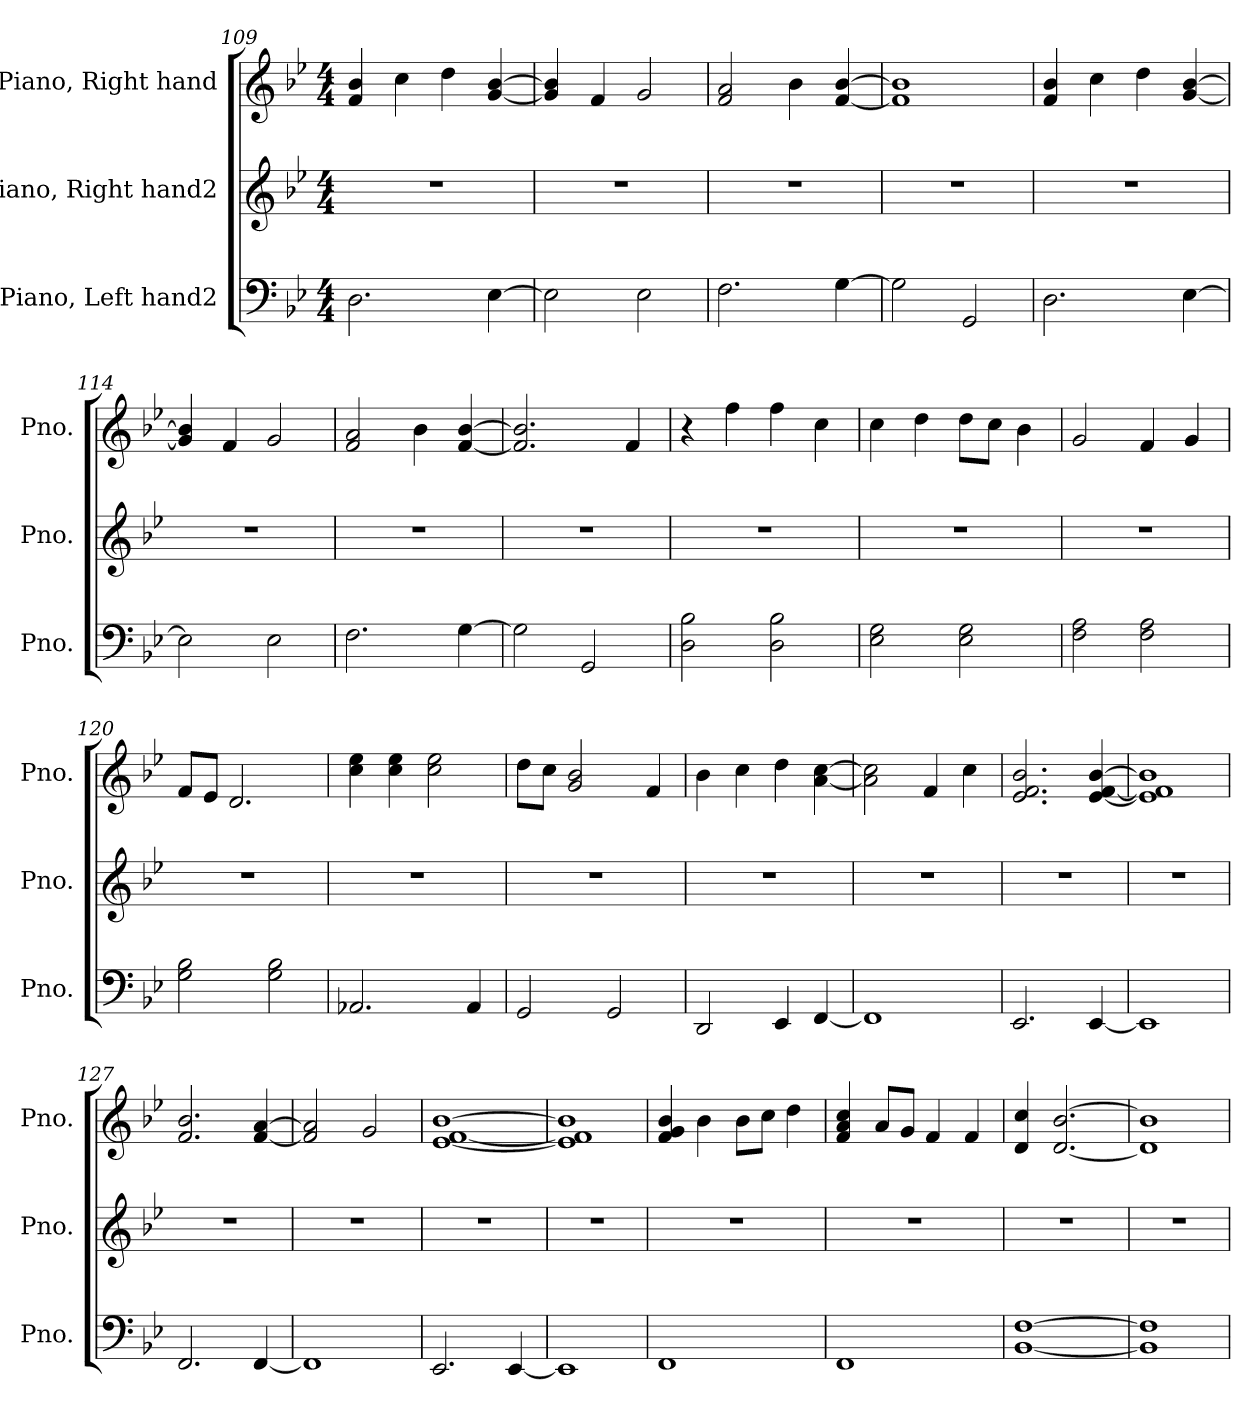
**kern	**kern	**kern
*part3	*part2	*part1
*staff3	*staff2	*staff1
*I"Piano, Left hand2	*I"Piano, Right hand2	*I"Piano, Right hand
*I'Pno.	*I'Pno.	*I'Pno.
*clefF4	*clefG2	*clefG2
*k[b-e-]	*k[b-e-]	*k[b-e-]
*M4/4	*M4/4	*M4/4
=109	=109	=109
2.D\	1r	4f/ 4b-/
.	.	4cc\
.	.	4dd\
[4E-\	.	[4g/ [4b-/
=110	=110	=110
2E-\]	1r	4g/] 4b-/]
.	.	4f/
2E-\	.	2g/
=111	=111	=111
2.F\	1r	2f/ 2a/
.	.	4b-\
[4G\	.	[4f/ [4b-/
=112	=112	=112
2G\]	1r	1f] 1b-]
2GG/	.	.
=113	=113	=113
2.D\	1r	4f/ 4b-/
.	.	4cc\
.	.	4dd\
[4E-\	.	[4g/ [4b-/
!!LO:LB:g=z
=114	=114	=114
2E-\]	1r	4g/] 4b-/]
.	.	4f/
2E-\	.	2g/
=115	=115	=115
2.F\	1r	2f/ 2a/
.	.	4b-\
[4G\	.	[4f/ [4b-/
=116	=116	=116
2G\]	1r	2.f/] 2.b-/]
2GG/	.	.
.	.	4f/
=117	=117	=117
2D\ 2B-\	1r	4r
.	.	4ff\
2D\ 2B-\	.	4ff\
.	.	4cc\
=118	=118	=118
2E-\ 2G\	1r	4cc\
.	.	4dd\
2E-\ 2G\	.	8dd\L
.	.	8cc\J
.	.	4b-\
=119	=119	=119
2F\ 2A\	1r	2g/
2F\ 2A\	.	4f/
.	.	4g/
=120	=120	=120
2G\ 2B-\	1r	8f/L
.	.	8e-/J
.	.	2.d/
2G\ 2B-\	.	.
=121	=121	=121
2.AA-X/	1r	4cc\ 4ee-\
.	.	4cc\ 4ee-\
.	.	2cc\ 2ee-\
4AA-/	.	.
=122	=122	=122
2GG/	1r	8dd\L
.	.	8cc\J
.	.	2g/ 2b-/
2GG/	.	.
.	.	4f/
!!LO:LB:g=z
=123	=123	=123
2DD/	1r	4b-\
.	.	4cc\
4EE-/	.	4dd\
[4FF/	.	[4a\ [4cc\
=124	=124	=124
1FF]	1r	2a\] 2cc\]
.	.	4f/
.	.	4cc\
=125	=125	=125
2.EE-/	1r	2.e-/ 2.f/ 2.b-/
[4EE-/	.	[4e-/ [4f/ [4b-/
=126	=126	=126
1EE-]	1r	1e-] 1f] 1b-]
=127	=127	=127
2.FF/	1r	2.f/ 2.b-/
[4FF/	.	[4f/ [4a/
=128	=128	=128
1FF]	1r	2f/] 2a/]
.	.	2g/
=129	=129	=129
2.EE-/	1r	[1e- [1f [1b-
[4EE-/	.	.
=130	=130	=130
1EE-]	1r	1e-] 1f] 1b-]
=131	=131	=131
1FF	1r	4f/ 4g/ 4b-/
.	.	4b-\
.	.	8b-\L
.	.	8cc\J
.	.	4dd\
!!LO:LB:g=z
=132	=132	=132
1FF	1r	4f/ 4a/ 4cc/
.	.	8a/L
.	.	8g/J
.	.	4f/
.	.	4f/
=133	=133	=133
[1BB- [1F	1r	4d/ 4cc/
.	.	[2.d/ [2.b-/
=134	=134	=134
1BB-] 1F]	1r	1d] 1b-]
=	=	=
*-	*-	*-
